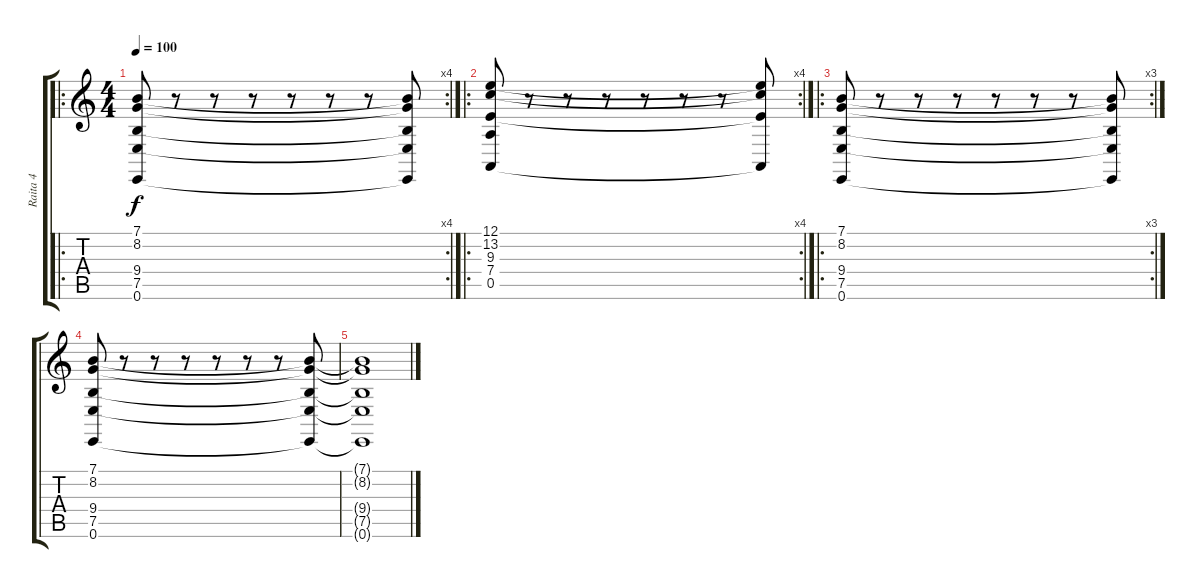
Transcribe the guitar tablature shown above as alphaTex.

\track ("Raita 4" "Raita 4") {instrument stringensemble2}
\staff {score tabs}
\tuning (E4 B3 G3 D3 A2 E2) {hide}
\ro
\rc 4
\ts (4 4)
\tempo 100
\clef g2
\ks c
(7.1 8.2 9.4 7.5 0.6).8{dy f instrument stringensemble2} r.8 r.8 r.8 r.8 r.8 r.8 (7.1{t} 8.2{t} 9.4{t} 7.5{t} 0.6{t}).8 |
\ro
\rc 4
(12.1 13.2 9.3 7.4 0.5).8 r.8 r.8 r.8 r.8 r.8 r.8 (12.1{t} 13.2{t} 9.3{t} 0.5{t}).8 |
\ro
\rc 3
(7.1 8.2 9.4 7.5 0.6).8 r.8 r.8 r.8 r.8 r.8 r.8 (7.1{t} 8.2{t} 9.4{t} 7.5{t} 0.6{t}).8 |
(7.1 8.2 9.4 7.5 0.6).8{volume 0} r.8 r.8 r.8 r.8 r.8 r.8 (7.1{t} 8.2{t} 9.4{t} 7.5{t} 0.6{t}).8 |
(7.1{t} 8.2{t} 9.4{t} 7.5{t} 0.6{t}).1
